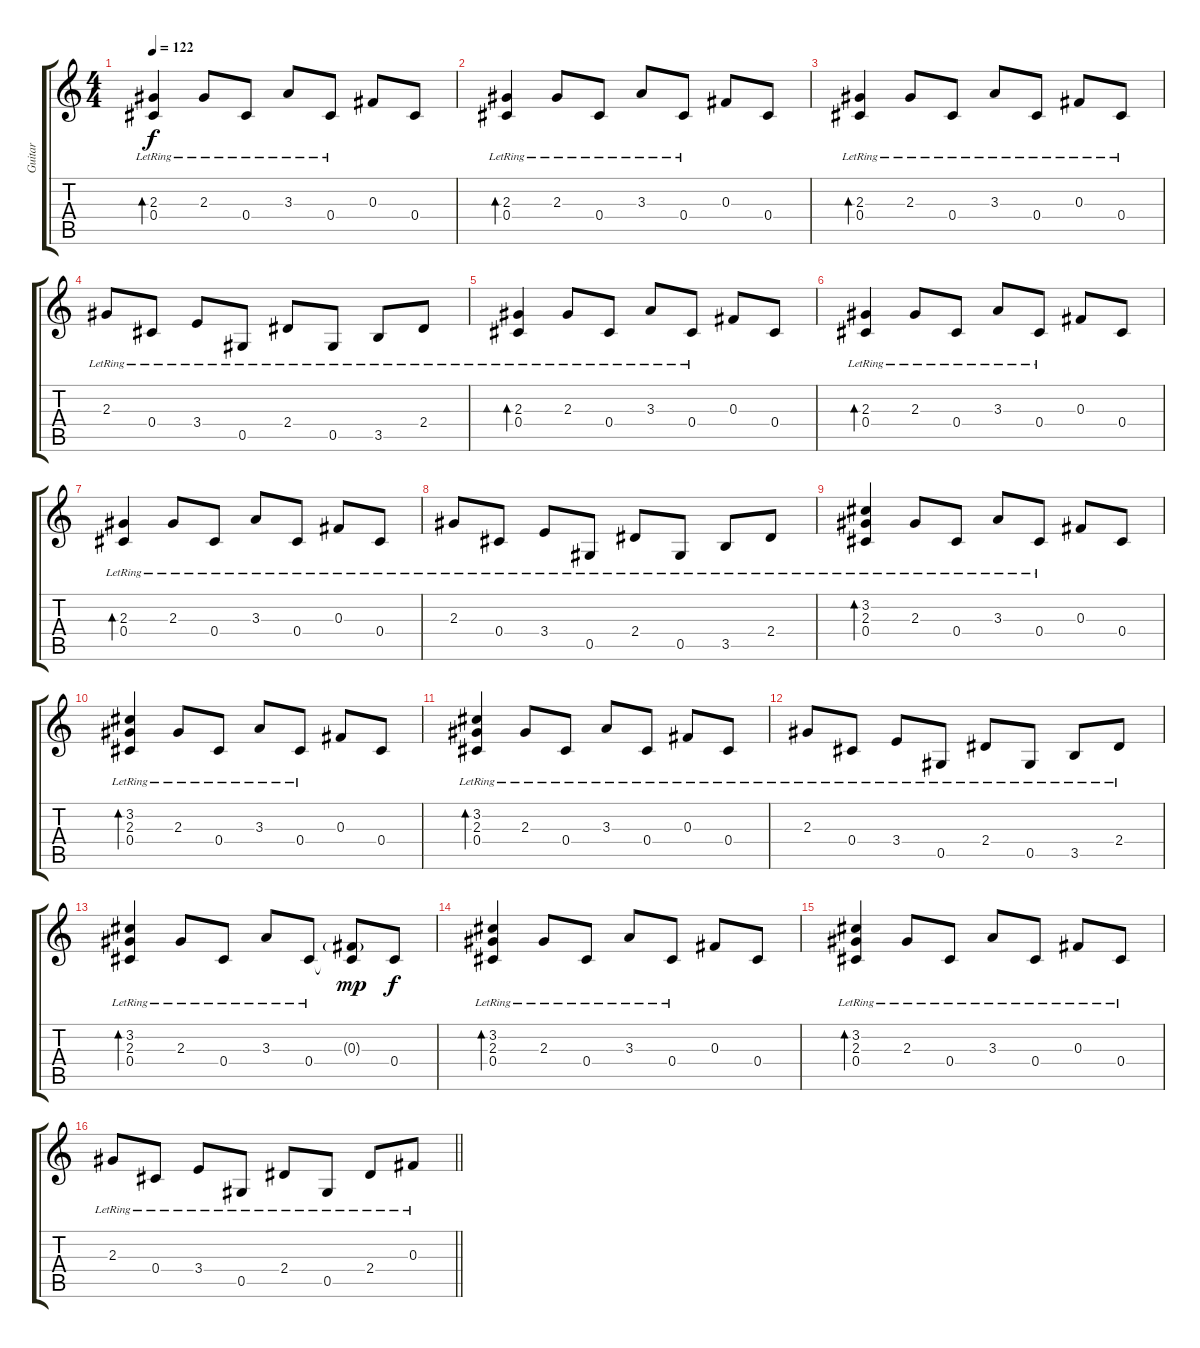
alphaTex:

\track ("Guitar" "Guitar") {instrument acousticguitarsteel}
\staff {score tabs}
\tuning (Eb4 Bb3 Gb3 Db3 Ab2 Eb2) {hide}
\ts (4 4)
\tempo 122
\clef g2
\ks c
(2.3{lr} 0.4{lr}).4{bd 120 dy f} 2.3{lr}.8 0.4{lr}.8 3.3{lr}.8 0.4{lr}.8 0.3.8 0.4.8 |
(2.3{lr} 0.4{lr}).4{bd 120} 2.3{lr}.8 0.4{lr}.8 3.3{lr}.8 0.4{lr}.8 0.3.8 0.4.8 |
(2.3{lr} 0.4{lr}).4{bd 240} 2.3{lr}.8 0.4{lr}.8 3.3{lr}.8 0.4{lr}.8 0.3{lr}.8 0.4{lr}.8 |
2.3{lr}.8 0.4{lr}.8 3.4{lr}.8 0.5{lr}.8 2.4{lr}.8 0.5{lr}.8 3.5{lr}.8 2.4{lr}.8 |
(2.3{lr} 0.4{lr}).4{bd 120} 2.3{lr}.8 0.4{lr}.8 3.3{lr}.8 0.4{lr}.8 0.3.8 0.4.8 |
(2.3{lr} 0.4{lr}).4{bd 120} 2.3{lr}.8 0.4{lr}.8 3.3{lr}.8 0.4{lr}.8 0.3.8 0.4.8 |
(2.3{lr} 0.4{lr}).4{bd 240} 2.3{lr}.8 0.4{lr}.8 3.3{lr}.8 0.4{lr}.8 0.3{lr}.8 0.4{lr}.8 |
2.3{lr}.8 0.4{lr}.8 3.4{lr}.8 0.5{lr}.8 2.4{lr}.8 0.5{lr}.8 3.5{lr}.8 2.4{lr}.8 |
(3.2{lr} 2.3{lr} 0.4{lr}).4{bd 120} 2.3{lr}.8 0.4{lr}.8 3.3{lr}.8 0.4{lr}.8 0.3.8 0.4.8 |
(3.2{lr} 2.3{lr} 0.4{lr}).4{bd 120} 2.3{lr}.8 0.4{lr}.8 3.3{lr}.8 0.4{lr}.8 0.3.8 0.4.8 |
(3.2{lr} 2.3{lr} 0.4{lr}).4{bd 240} 2.3{lr}.8 0.4{lr}.8 3.3{lr}.8 0.4{lr}.8 0.3{lr}.8 0.4{lr}.8 |
2.3{lr}.8 0.4{lr}.8 3.4{lr}.8 0.5{lr}.8 2.4{lr}.8 0.5{lr}.8 3.5{lr}.8 2.4{lr}.8 |
(3.2{lr} 2.3{lr} 0.4{lr}).4{bd 120} 2.3{lr}.8 0.4{lr}.8 3.3{lr}.8 0.4{lr}.8 (0.3{g} 0.4{t}).8{dy mp} 0.4.8{dy f} |
(3.2{lr} 2.3{lr} 0.4{lr}).4{bd 120} 2.3{lr}.8 0.4{lr}.8 3.3{lr}.8 0.4{lr}.8 0.3.8 0.4.8 |
(3.2{lr} 2.3{lr} 0.4{lr}).4{bd 240} 2.3{lr}.8 0.4{lr}.8 3.3{lr}.8 0.4{lr}.8 0.3{lr}.8 0.4{lr}.8 |
\barLineRight lightlight
2.3{lr}.8 0.4{lr}.8 3.4{lr}.8 0.5{lr}.8 2.4{lr}.8 0.5{lr}.8 2.4{lr}.8 0.3{lr}.8
